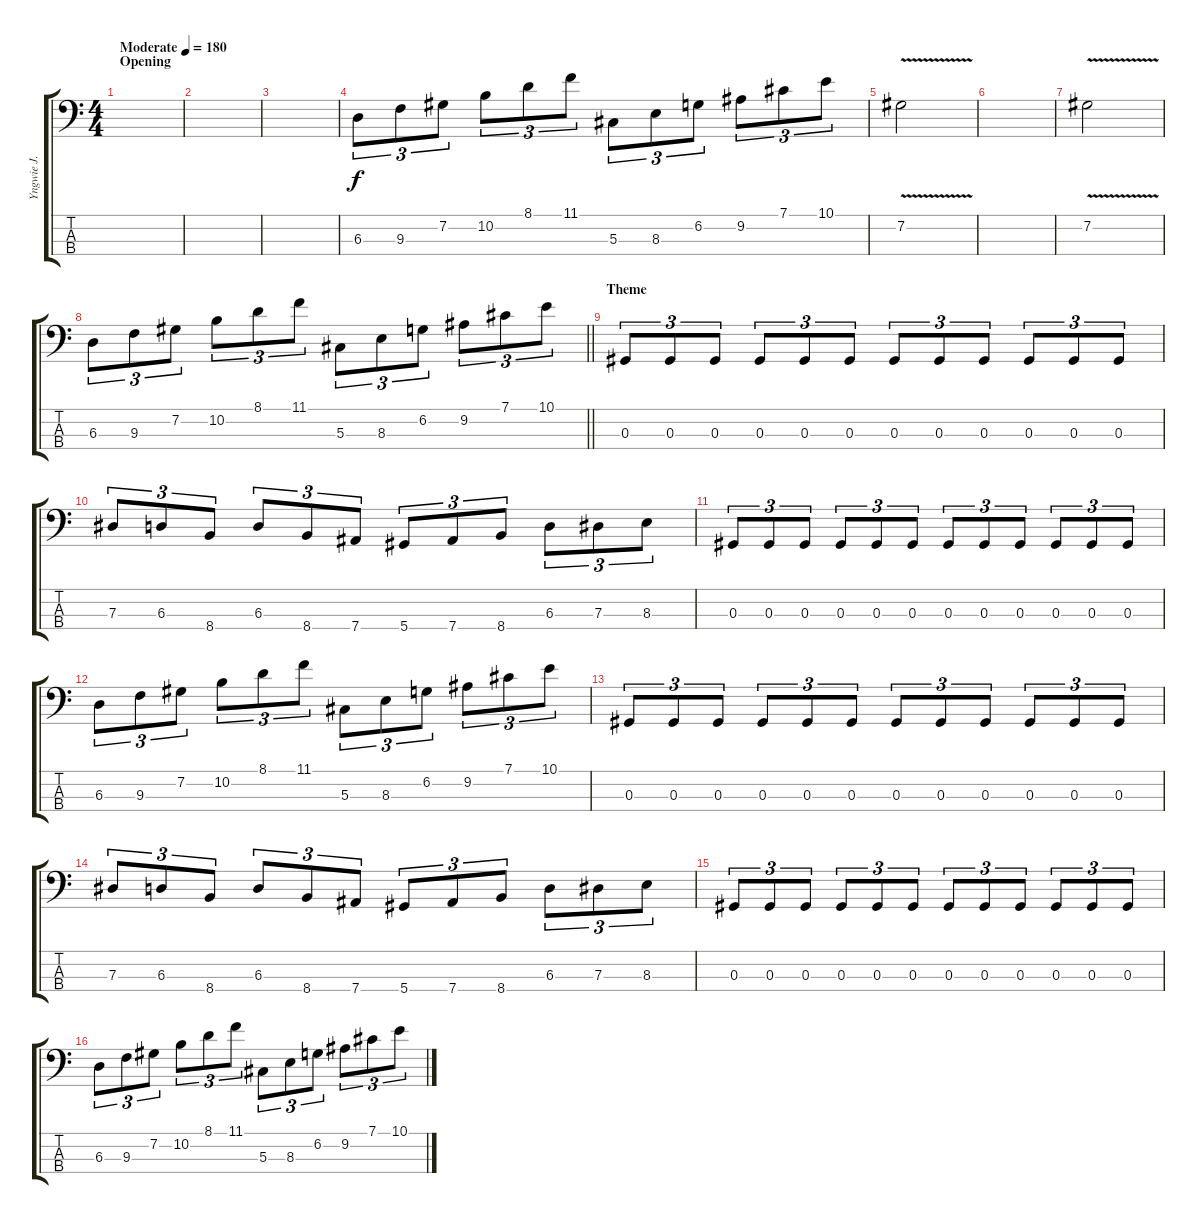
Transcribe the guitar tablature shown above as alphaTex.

\track ("Yngwie J. Malmsteen" "Yngwie J. ") {instrument electricbassfinger}
\staff {score tabs}
\tuning (Gb2 Db2 Ab1 Eb1) {hide}
\ts (4 4)
\section ("" "Opening")
\tempo (180 "Moderate")
\clef f4
\ks c
|
|
|
6.3.8{tu (3 2)} 9.3.8{tu (3 2)} 7.2.8{tu (3 2)} 10.2.8{tu (3 2)} 8.1.8{tu (3 2)} 11.1.8{tu (3 2)} 5.3.8{tu (3 2)} 8.3.8{tu (3 2)} 6.2.8{tu (3 2)} 9.2.8{tu (3 2)} 7.1.8{tu (3 2)} 10.1.8{tu (3 2)} |
7.2{v}.2 |
|
7.2{v}.2 |
\barLineRight lightlight
6.3.8{tu (3 2)} 9.3.8{tu (3 2)} 7.2.8{tu (3 2)} 10.2.8{tu (3 2)} 8.1.8{tu (3 2)} 11.1.8{tu (3 2)} 5.3.8{tu (3 2)} 8.3.8{tu (3 2)} 6.2.8{tu (3 2)} 9.2.8{tu (3 2)} 7.1.8{tu (3 2)} 10.1.8{tu (3 2)} |
\section ("" "Theme")
0.3.8{tu (3 2)} 0.3.8{tu (3 2)} 0.3.8{tu (3 2)} 0.3.8{tu (3 2)} 0.3.8{tu (3 2)} 0.3.8{tu (3 2)} 0.3.8{tu (3 2)} 0.3.8{tu (3 2)} 0.3.8{tu (3 2)} 0.3.8{tu (3 2)} 0.3.8{tu (3 2)} 0.3.8{tu (3 2)} |
7.3.8{tu (3 2)} 6.3.8{tu (3 2)} 8.4.8{tu (3 2)} 6.3.8{tu (3 2)} 8.4.8{tu (3 2)} 7.4.8{tu (3 2)} 5.4.8{tu (3 2)} 7.4.8{tu (3 2)} 8.4.8{tu (3 2)} 6.3.8{tu (3 2)} 7.3.8{tu (3 2)} 8.3.8{tu (3 2)} |
0.3.8{tu (3 2)} 0.3.8{tu (3 2)} 0.3.8{tu (3 2)} 0.3.8{tu (3 2)} 0.3.8{tu (3 2)} 0.3.8{tu (3 2)} 0.3.8{tu (3 2)} 0.3.8{tu (3 2)} 0.3.8{tu (3 2)} 0.3.8{tu (3 2)} 0.3.8{tu (3 2)} 0.3.8{tu (3 2)} |
6.3.8{tu (3 2)} 9.3.8{tu (3 2)} 7.2.8{tu (3 2)} 10.2.8{tu (3 2)} 8.1.8{tu (3 2)} 11.1.8{tu (3 2)} 5.3.8{tu (3 2)} 8.3.8{tu (3 2)} 6.2.8{tu (3 2)} 9.2.8{tu (3 2)} 7.1.8{tu (3 2)} 10.1.8{tu (3 2)} |
0.3.8{tu (3 2)} 0.3.8{tu (3 2)} 0.3.8{tu (3 2)} 0.3.8{tu (3 2)} 0.3.8{tu (3 2)} 0.3.8{tu (3 2)} 0.3.8{tu (3 2)} 0.3.8{tu (3 2)} 0.3.8{tu (3 2)} 0.3.8{tu (3 2)} 0.3.8{tu (3 2)} 0.3.8{tu (3 2)} |
7.3.8{tu (3 2)} 6.3.8{tu (3 2)} 8.4.8{tu (3 2)} 6.3.8{tu (3 2)} 8.4.8{tu (3 2)} 7.4.8{tu (3 2)} 5.4.8{tu (3 2)} 7.4.8{tu (3 2)} 8.4.8{tu (3 2)} 6.3.8{tu (3 2)} 7.3.8{tu (3 2)} 8.3.8{tu (3 2)} |
0.3.8{tu (3 2)} 0.3.8{tu (3 2)} 0.3.8{tu (3 2)} 0.3.8{tu (3 2)} 0.3.8{tu (3 2)} 0.3.8{tu (3 2)} 0.3.8{tu (3 2)} 0.3.8{tu (3 2)} 0.3.8{tu (3 2)} 0.3.8{tu (3 2)} 0.3.8{tu (3 2)} 0.3.8{tu (3 2)} |
6.3.8{tu (3 2)} 9.3.8{tu (3 2)} 7.2.8{tu (3 2)} 10.2.8{tu (3 2)} 8.1.8{tu (3 2)} 11.1.8{tu (3 2)} 5.3.8{tu (3 2)} 8.3.8{tu (3 2)} 6.2.8{tu (3 2)} 9.2.8{tu (3 2)} 7.1.8{tu (3 2)} 10.1.8{tu (3 2)}
